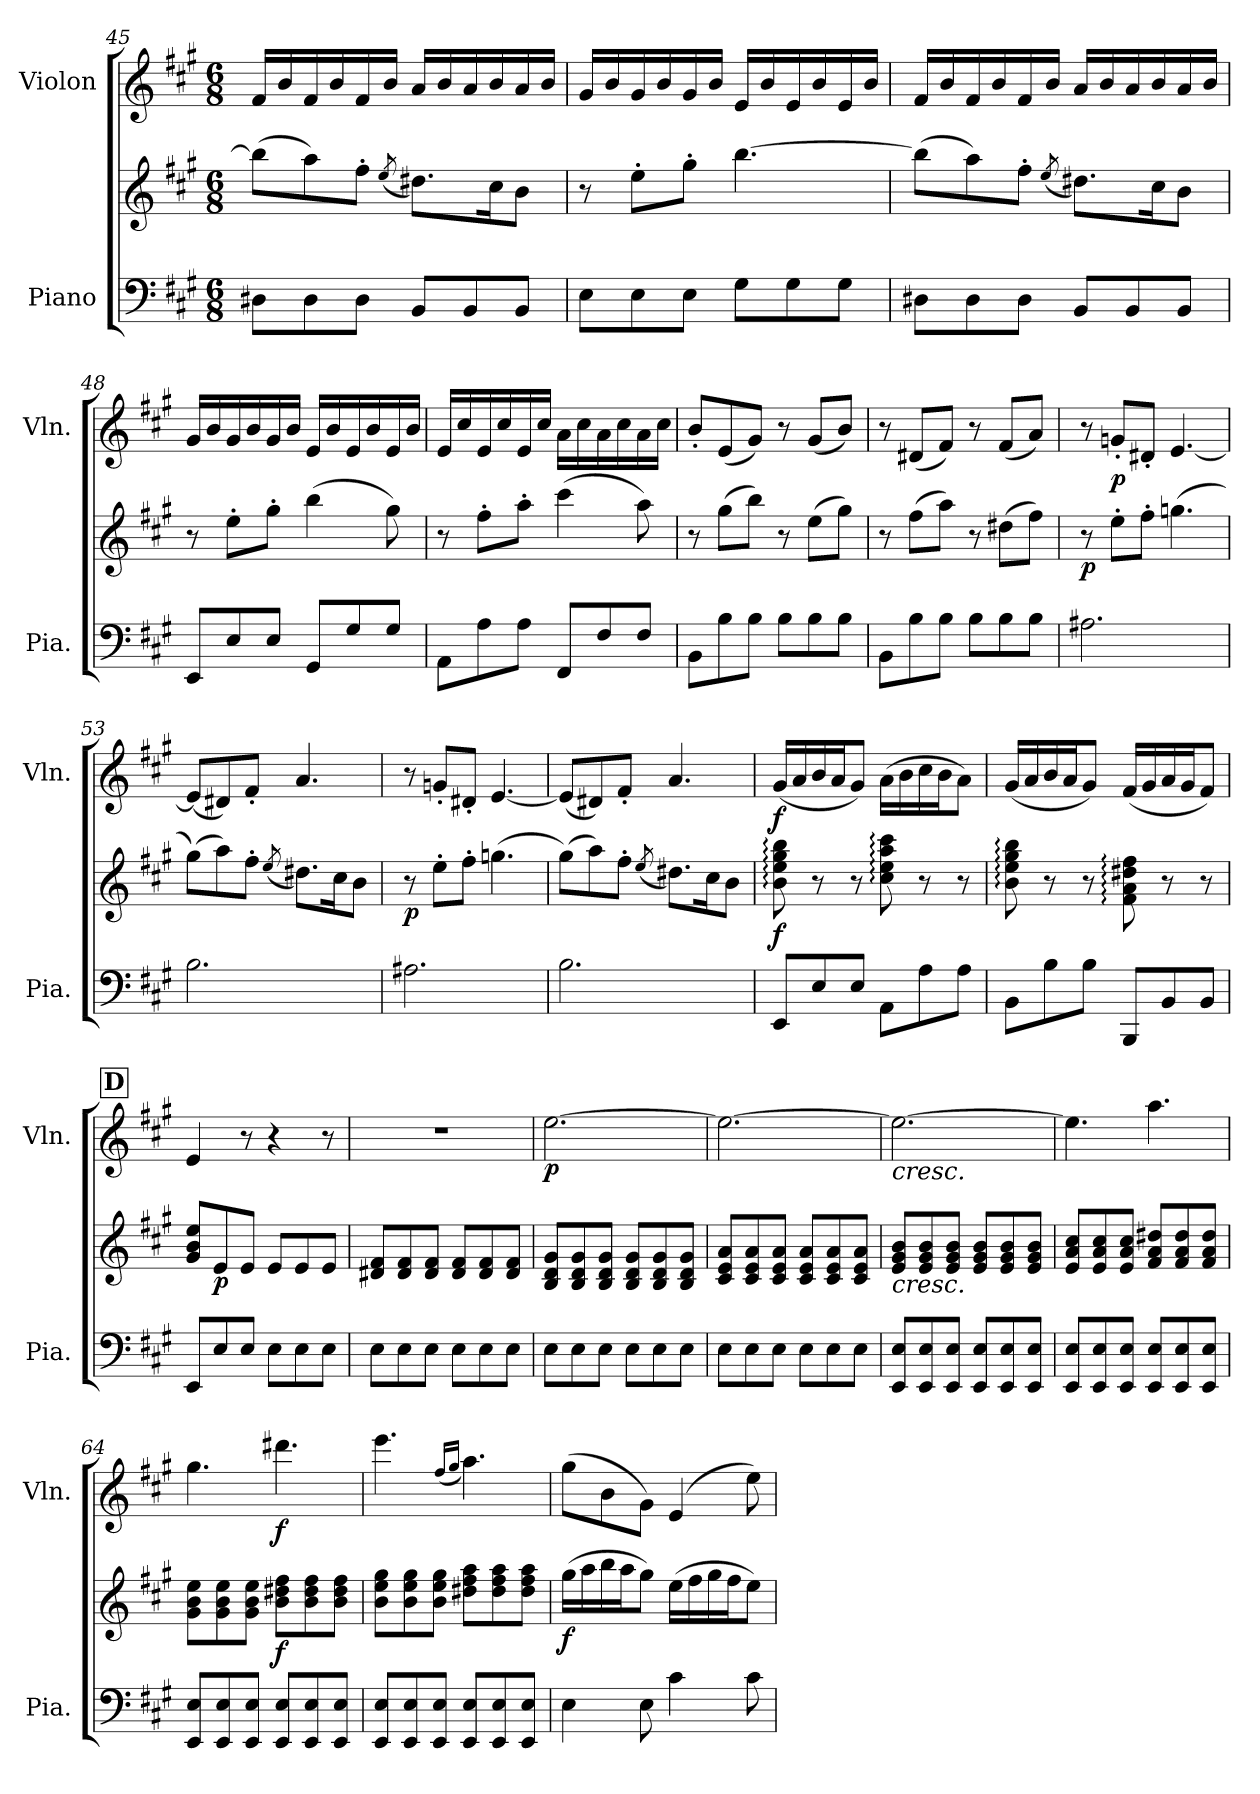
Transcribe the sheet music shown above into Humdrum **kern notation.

**kern	**kern	**dynam	**kern	**dynam
*part2	*part2	*part2	*part1	*part1
*staff3	*staff2	*staff2/3	*staff1	*staff1
*I"Piano	*	*	*I"Violon	*
*I'Pia.	*	*	*I'Vln.	*
*clefF4	*clefG2	*	*clefG2	*
*k[f#c#g#]	*k[f#c#g#]	*	*k[f#c#g#]	*
*M6/8	*M6/8	*	*M6/8	*
=45	=45	=45	=45	=45
8D#X\L	(>8bb\L]	.	16f#/LL	.
.	.	.	16b/	.
8D#\	8aa\)	.	16f#/	.
.	.	.	16b/	.
8D#\J	8ff#'\J	.	16f#/	.
.	.	.	16b/JJ	.
.	(<8qee/	.	.	.
8BB/L	8.dd#X\L)	.	16a/LL	.
.	.	.	16b/	.
8BB/	.	.	16a/	.
.	16cc#\K	.	16b/	.
8BB/J	8b\J	.	16a/	.
.	.	.	16b/JJ	.
=46	=46	=46	=46	=46
8E\L	8r	.	16g#/LL	.
.	.	.	16b/	.
8E\	8ee'\L	.	16g#/	.
.	.	.	16b/	.
8E\J	8gg#'\J	.	16g#/	.
.	.	.	16b/JJ	.
8G#\L	[4.bb\	.	16e/LL	.
.	.	.	16b/	.
8G#\	.	.	16e/	.
.	.	.	16b/	.
8G#\J	.	.	16e/	.
.	.	.	16b/JJ	.
=47	=47	=47	=47	=47
8D#X\L	(>8bb\L]	.	16f#/LL	.
.	.	.	16b/	.
8D#\	8aa\)	.	16f#/	.
.	.	.	16b/	.
8D#\J	8ff#'\J	.	16f#/	.
.	.	.	16b/JJ	.
.	(<8qee/	.	.	.
8BB/L	8.dd#X\L)	.	16a/LL	.
.	.	.	16b/	.
8BB/	.	.	16a/	.
.	16cc#\K	.	16b/	.
8BB/J	8b\J	.	16a/	.
.	.	.	16b/JJ	.
!!LO:LB:g=z
=48	=48	=48	=48	=48
8EE/L	8r	.	16g#/LL	.
.	.	.	16b/	.
8E/	8ee'\L	.	16g#/	.
.	.	.	16b/	.
8E/J	8gg#'\J	.	16g#/	.
.	.	.	16b/JJ	.
8GG#/L	(>4bb\	.	16e/LL	.
.	.	.	16b/	.
8G#/	.	.	16e/	.
.	.	.	16b/	.
8G#/J	8gg#\)	.	16e/	.
.	.	.	16b/JJ	.
=49	=49	=49	=49	=49
8AA\L	8r	.	16e/LL	.
.	.	.	16cc#/	.
8A\	8ff#'\L	.	16e/	.
.	.	.	16cc#/	.
8A\J	8aa'\J	.	16e/	.
.	.	.	16cc#/JJ	.
8FF#/L	(>4ccc#\	.	16a\LL	.
.	.	.	16cc#\	.
8F#/	.	.	16a\	.
.	.	.	16cc#\	.
8F#/J	8aa\)	.	16a\	.
.	.	.	16cc#\JJ	.
=50	=50	=50	=50	=50
8BB\L	8r	.	8b'/L	.
8B\	(>8gg#\L	.	(<8e/	.
8B\J	8bb\J)	.	8g#/J)	.
8B\L	8r	.	8r	.
8B\	(>8ee\L	.	(<8g#/L	.
8B\J	8gg#\J)	.	8b/J)	.
=51	=51	=51	=51	=51
8BB\L	8r	.	8r	.
8B\	(>8ff#\L	.	(<8d#X/L	.
8B\J	8aa\J)	.	8f#/J)	.
8B\L	8r	.	8r	.
8B\	(>8dd#X\L	.	(<8f#/L	.
8B\J	8ff#\J)	.	8a/J)	.
=52	=52	=52	=52	=52
!	!	!LO:DY:b	!	!
2.A#X\	8r	p	8r	.
!	!	!	!	!LO:DY:b
.	8ee'\L	.	8gn'/L	p
.	8ff#'\J	.	8d#X'/J	.
.	(>4.ggn\	.	[4.e/	.
=53	=53	=53	=53	=53
2.B\	(>8gg#\L)	.	(<8e/L]	.
.	8aa\)	.	8d#X/)	.
.	8ff#'\J	.	8f#'/J	.
.	(<8qee/	.	.	.
.	8.dd#X\L)	.	4.a/	.
.	16cc#\K	.	.	.
.	8b\J	.	.	.
!!LO:LB:g=z
=54	=54	=54	=54	=54
!	!	!LO:DY:b	!	!
2.A#X\	8r	p	8r	.
.	8ee'\L	.	8gn'/L	.
.	8ff#'\J	.	8d#X'/J	.
.	(>4.ggn\	.	[4.e/	.
=55	=55	=55	=55	=55
2.B\	(>8gg#\L)	.	(<8e/L]	.
.	8aa\)	.	8d#X/)	.
.	8ff#'\J	.	8f#'/J	.
.	(<8qee/	.	.	.
.	8.dd#X\L)	.	4.a/	.
.	16cc#\K	.	.	.
.	8b\J	.	.	.
=56	=56	=56	=56	=56
!	!	!LO:DY:b	!	!LO:DY:b
8EE/L	8b\: 8ee\: 8gg#\: 8bb\:	f	(<16g#/LL	f
.	.	.	16a/	.
8E/	8r	.	16b/	.
.	.	.	16a/J	.
8E/J	8r	.	8g#/J)	.
8AA\L	8cc#\: 8ee\: 8aa\: 8ccc#\:	.	(>16a\LL	.
.	.	.	16b\	.
8A\	8r	.	16cc#\	.
.	.	.	16b\J	.
8A\J	8r	.	8a\J)	.
=57	=57	=57	=57	=57
8BB\L	8b\: 8ee\: 8gg#\: 8bb\:	.	(<16g#/LL	.
.	.	.	16a/	.
8B\	8r	.	16b/	.
.	.	.	16a/J	.
8B\J	8r	.	8g#/J)	.
8BBB/L	8f#\: 8a\: 8dd#X\: 8ff#\:	.	(<16f#/LL	.
.	.	.	16g#/	.
8BB/	8r	.	16a/	.
.	.	.	16g#/J	.
8BB/J	8r	.	8f#/J)	.
!!LO:REH:place=s1:a:B:fs=14:t=D
=58	=58	=58	=58	=58
8EE/L	8g#/ 8b/ 8ee/L	.	4e/	.
!	!	!LO:DY:b	!	!
8E/	8e/	p	.	.
8E/J	8e/J	.	8r	.
8E\L	8e/L	.	4r	.
8E\	8e/	.	.	.
8E\J	8e/J	.	8r	.
!!LO:PB:g=z
=59	=59	=59	=59	=59
8E\L	8d#X/ 8f#/L	.	2.r	.
8E\	8d#/ 8f#/	.	.	.
8E\J	8d#/ 8f#/J	.	.	.
8E\L	8d#/ 8f#/L	.	.	.
8E\	8d#/ 8f#/	.	.	.
8E\J	8d#/ 8f#/J	.	.	.
=60	=60	=60	=60	=60
!	!	!	!	!LO:DY:b
8E\L	8B/ 8d/ 8g#/L	.	[2.ee\	p
8E\	8B/ 8d/ 8g#/	.	.	.
8E\J	8B/ 8d/ 8g#/J	.	.	.
8E\L	8B/ 8d/ 8g#/L	.	.	.
8E\	8B/ 8d/ 8g#/	.	.	.
8E\J	8B/ 8d/ 8g#/J	.	.	.
=61	=61	=61	=61	=61
8E\L	8c#/ 8e/ 8a/L	.	2.ee\_	.
8E\	8c#/ 8e/ 8a/	.	.	.
8E\J	8c#/ 8e/ 8a/J	.	.	.
8E\L	8c#/ 8e/ 8a/L	.	.	.
8E\	8c#/ 8e/ 8a/	.	.	.
8E\J	8c#/ 8e/ 8a/J	.	.	.
=62	=62	=62	=62	=62
!	!	!	!LO:TX:b:i:t=cresc.	!
!	!LO:TX:b:i:t=cresc.	!	!	!
8EE/ 8E/L	8e/ 8g#/ 8b/L	.	2.ee\_	.
8EE/ 8E/	8e/ 8g#/ 8b/	.	.	.
8EE/ 8E/J	8e/ 8g#/ 8b/J	.	.	.
8EE/ 8E/L	8e/ 8g#/ 8b/L	.	.	.
8EE/ 8E/	8e/ 8g#/ 8b/	.	.	.
8EE/ 8E/J	8e/ 8g#/ 8b/J	.	.	.
=63	=63	=63	=63	=63
8EE/ 8E/L	8e/ 8a/ 8cc#/L	.	4.ee\]	.
8EE/ 8E/	8e/ 8a/ 8cc#/	.	.	.
8EE/ 8E/J	8e/ 8a/ 8cc#/J	.	.	.
8EE/ 8E/L	8f#/ 8a/ 8dd#X/L	.	4.aa\	.
8EE/ 8E/	8f#/ 8a/ 8dd#/	.	.	.
8EE/ 8E/J	8f#/ 8a/ 8dd#/J	.	.	.
=64	=64	=64	=64	=64
8EE/ 8E/L	8g#\ 8b\ 8ee\L	.	4.gg#\	.
8EE/ 8E/	8g#\ 8b\ 8ee\	.	.	.
8EE/ 8E/J	8g#\ 8b\ 8ee\J	.	.	.
!	!	!LO:DY:b	!	!LO:DY:b
8EE/ 8E/L	8b\ 8dd#X\ 8ff#\L	f	4.ddd#X\	f
8EE/ 8E/	8b\ 8dd#\ 8ff#\	.	.	.
8EE/ 8E/J	8b\ 8dd#\ 8ff#\J	.	.	.
!!LO:LB:g=z
=65	=65	=65	=65	=65
8EE/ 8E/L	8b\ 8ee\ 8gg#\L	.	4.eee\	.
8EE/ 8E/	8b\ 8ee\ 8gg#\	.	.	.
8EE/ 8E/J	8b\ 8ee\ 8gg#\J	.	.	.
.	.	.	(<16qff#/LL	.
.	.	.	16qgg#/JJ	.
8EE/ 8E/L	8dd#X\ 8ff#\ 8aa\L	.	4.aa\)	.
8EE/ 8E/	8dd#\ 8ff#\ 8aa\	.	.	.
8EE/ 8E/J	8dd#\ 8ff#\ 8aa\J	.	.	.
=66	=66	=66	=66	=66
!	!	!LO:DY:b	!	!
4E\	(>16gg#\LL	f	(>8gg#\L	.
.	16aa\	.	.	.
.	16bb\	.	8b\	.
.	16aa\J	.	.	.
8E\	8gg#\J)	.	8g#\J)	.
4c#\	(>16ee\LL	.	(>4e/	.
.	16ff#\	.	.	.
.	16gg#\	.	.	.
.	16ff#\J	.	.	.
8c#\	8ee\J)	.	8ee\)	.
=	=	=	=	=
*-	*-	*-	*-	*-
